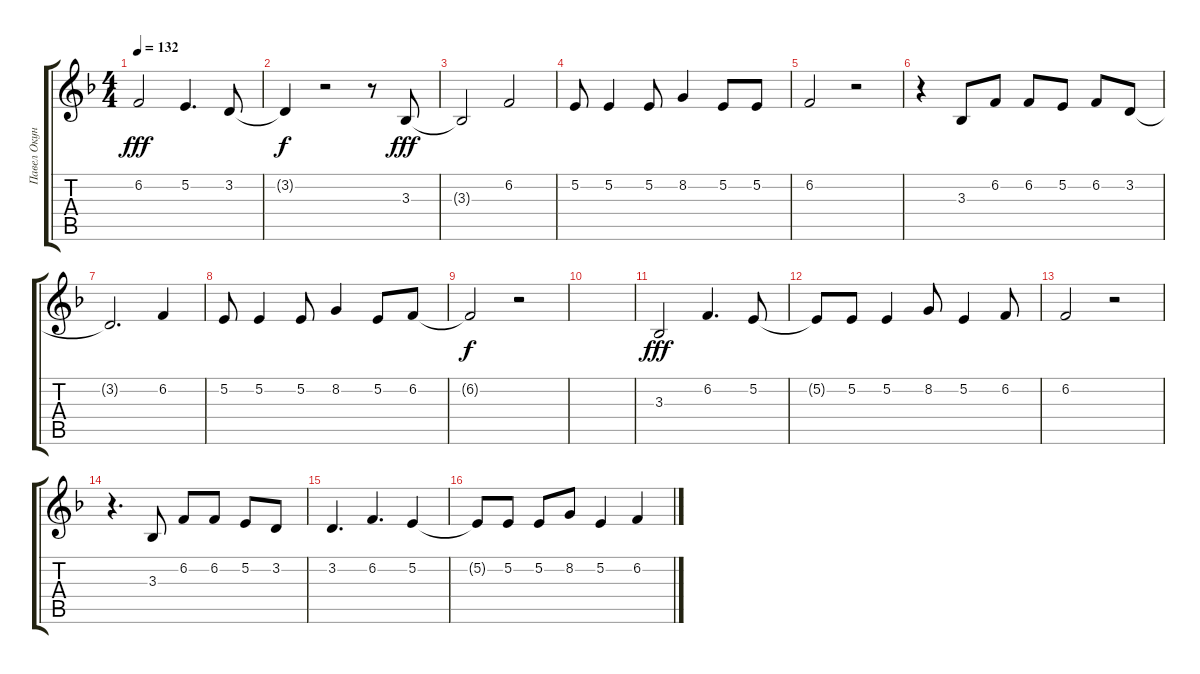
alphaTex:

\track ("Павел Окунев" "Павел Окун") {instrument altosax}
\staff {score tabs}
\tuning (E4 B3 G3 D3 A2 E2) {hide}
\ts (4 4)
\tempo 132
\clef g2
\ks f
6.2{t}.2{dy fff} 5.2.4{d} 3.2.8 |
3.2{t}.4{dy f} r.2 r.8 3.3.8{dy fff} |
3.3{t}.2 6.2.2 |
5.2.8 5.2.4 5.2.8 8.2.4 5.2.8 5.2.8 |
6.2.2 r.2 |
r.4 3.3.8 6.2.8 6.2.8 5.2.8 6.2.8 3.2.8 |
3.2{t}.2{d} 6.2.4 |
5.2.8 5.2.4 5.2.8 8.2.4 5.2.8 6.2.8 |
6.2{t}.2{dy f} r.2 |
|
3.3.2{dy fff} 6.2.4{d} 5.2.8 |
5.2{t}.8 5.2.8 5.2.4 8.2.8 5.2.4 6.2.8 |
6.2.2 r.2 |
r.4{d} 3.3.8 6.2.8 6.2.8 5.2.8 3.2.8 |
3.2.4{d} 6.2.4{d} 5.2.4 |
5.2{t}.8 5.2.8 5.2.8 8.2.8 5.2.4 6.2.4
